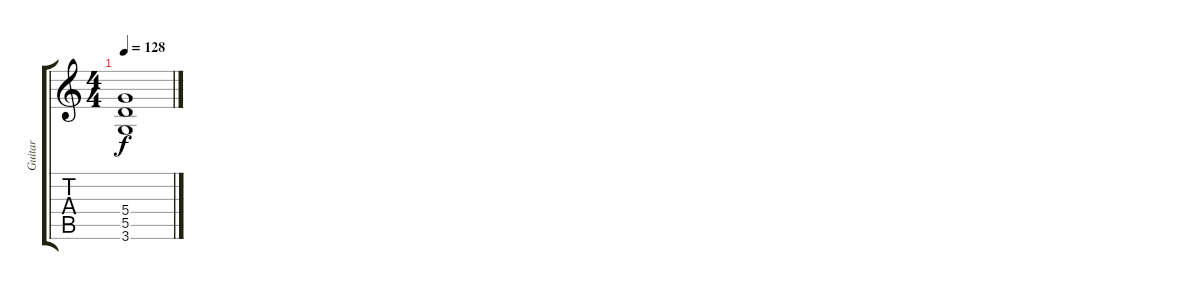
\track ("Guitar" "Guitar") {instrument distortionguitar}
\staff {score tabs}
\tuning (E4 B3 G3 D3 A2 E2) {hide}
\ts (4 4)
\tempo 128
\clef g2
\ks c
(5.4{t} 5.5{t} 3.6{t}).1{dy f}
